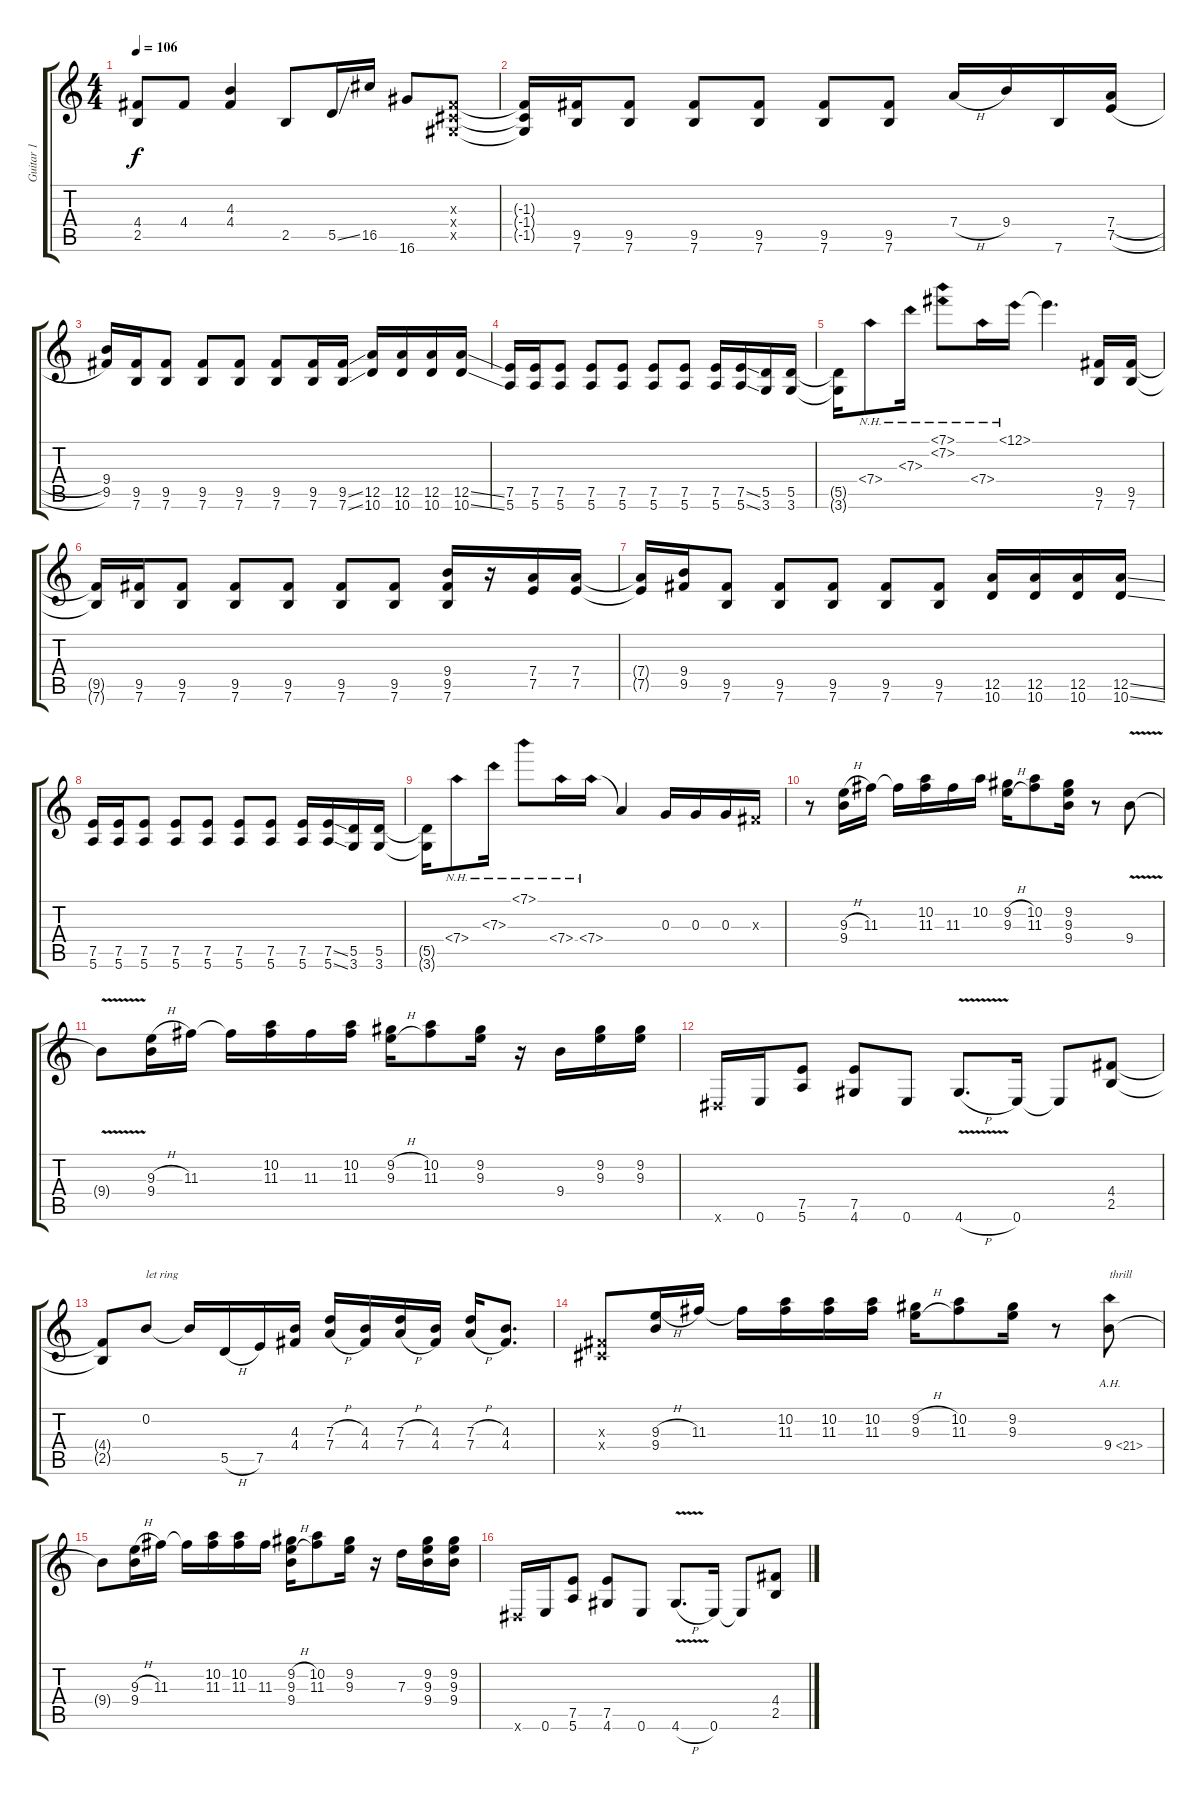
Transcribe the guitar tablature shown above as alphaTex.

\track ("Guitar 1" "Guitar 1") {instrument distortionguitar}
\staff {score tabs}
\tuning (E4 B3 G3 D3 A2 E2) {hide}
\ts (4 4)
\tempo 106
\clef g2
\ks c
(4.4{t} 2.5{t}).8{dy f} 4.4.8 (4.3 4.4).4 2.5.8 5.5{ss}.16 16.5.16 16.6.8 (-1.3{x} -1.4{x} -1.5{x}).8 |
(-1.3{t} -1.4{t} -1.5{t}).16 (9.5 7.6).16 (9.5 7.6).8 (9.5 7.6).8 (9.5 7.6).8 (9.5 7.6).8 (9.5 7.6).8 7.4{h}.16 9.4.16 7.6.16 (7.4{h} 7.5{h}).16 |
(9.4 9.5).16 (9.5 7.6).16 (9.5 7.6).8 (9.5 7.6).8 (9.5 7.6).8 (9.5 7.6).8 (9.5 7.6).16 (9.5{ss} 7.6{ss}).16 (12.5 10.6).16 (12.5 10.6).16 (12.5 10.6).16 (12.5{ss} 10.6{ss}).16 |
(7.5 5.6).16 (7.5 5.6).16 (7.5 5.6).8 (7.5 5.6).8 (7.5 5.6).8 (7.5 5.6).8 (7.5 5.6).8 (7.5 5.6).16 (7.5{ss} 5.6{ss}).16 (5.5 3.6).16 (5.5 3.6).16 |
(5.5{t} 3.6{t}).16 7.4{nh}.8 7.3{nh}.16 (7.1{nh} 7.2{nh}).8 7.4{nh}.16 12.1{nh}.16 12.1{t}.4{d} (9.5 7.6).16 (9.5 7.6).16 |
(9.5{t} 7.6{t}).16 (9.5 7.6).16 (9.5 7.6).8 (9.5 7.6).8 (9.5 7.6).8 (9.5 7.6).8 (9.5 7.6).8 (9.4 9.5 7.6).16 r.16 (7.4 7.5).16 (7.4 7.5).16 |
(7.4{t} 7.5{t}).16 (9.4 9.5).16 (9.5 7.6).8 (9.5 7.6).8 (9.5 7.6).8 (9.5 7.6).8 (9.5 7.6).8 (12.5 10.6).16 (12.5 10.6).16 (12.5 10.6).16 (12.5{ss} 10.6{ss}).16 |
(7.5 5.6).16 (7.5 5.6).16 (7.5 5.6).8 (7.5 5.6).8 (7.5 5.6).8 (7.5 5.6).8 (7.5 5.6).8 (7.5 5.6).16 (7.5{ss} 5.6{ss}).16 (5.5 3.6).16 (5.5 3.6).16 |
(5.5{t} 3.6{t}).16 7.4{nh}.8 7.3{nh}.16 7.1{nh}.8 7.4{nh}.16 7.4{nh}.16 7.4{t}.4 0.3.16 0.3.16 0.3.16 -1.3{x}.16 |
r.8 (9.3{h} 9.4).16 11.3.16 11.3{t}.16 (10.2 11.3).16 11.3.16 10.2.16 (9.2{h} 9.3{h}).16 (10.2 11.3).8 (9.2 9.3 9.4).16 r.8 9.4{v}.8 |
9.4{t}.8 (9.3{h} 9.4).16 11.3.16 11.3{t}.16 (10.2 11.3).16 11.3.16 (10.2 11.3).16 (9.2{h} 9.3{h}).16 (10.2 11.3).8 (9.2 9.3).16 r.16 9.4.16 (9.2 9.3).16 (9.2 9.3).16 |
-1.6{x}.16 0.6.16 (7.5 5.6).8 (7.5 4.6).8 0.6.8 4.6{v h}.8{d} 0.6.16 0.6{t}.8 (4.4 2.5).8 |
(4.4{t} 2.5{t}).8 0.2.8{txt "let ring"} 0.2{t}.16 5.5{h}.16 7.5.16 (4.3 4.4).16 (7.3{h} 7.4{h}).16 (4.3 4.4).16 (7.3{h} 7.4{h}).16 (4.3 4.4).16 (7.3{h} 7.4{h}).16 (4.3 4.4).8{d} |
(-1.3{x} -1.4{x}).8 (9.3{h} 9.4).16 11.3.16 11.3{t}.16 (10.2 11.3).16 (10.2 11.3).16 (10.2 11.3).16 (9.2{h} 9.3{h}).16 (10.2 11.3).8 (9.2 9.3).16 r.8 9.4{ah 12}.8{txt "thrill"} |
9.4{t}.8 (9.3{h} 9.4).16 11.3.16 11.3{t}.16 (10.2 11.3).16 (10.2 11.3).16 11.3.16 (9.2{h} 9.3{h} 9.4).16 (10.2 11.3).8 (9.2 9.3).16 r.16 7.3.16 (9.2 9.3 9.4).16 (9.2 9.3 9.4).16 |
-1.6{x}.16 0.6.16 (7.5 5.6).8 (7.5 4.6).8 0.6.8 4.6{v h}.8{d} 0.6.16 0.6{t}.8 (4.4 2.5).8
